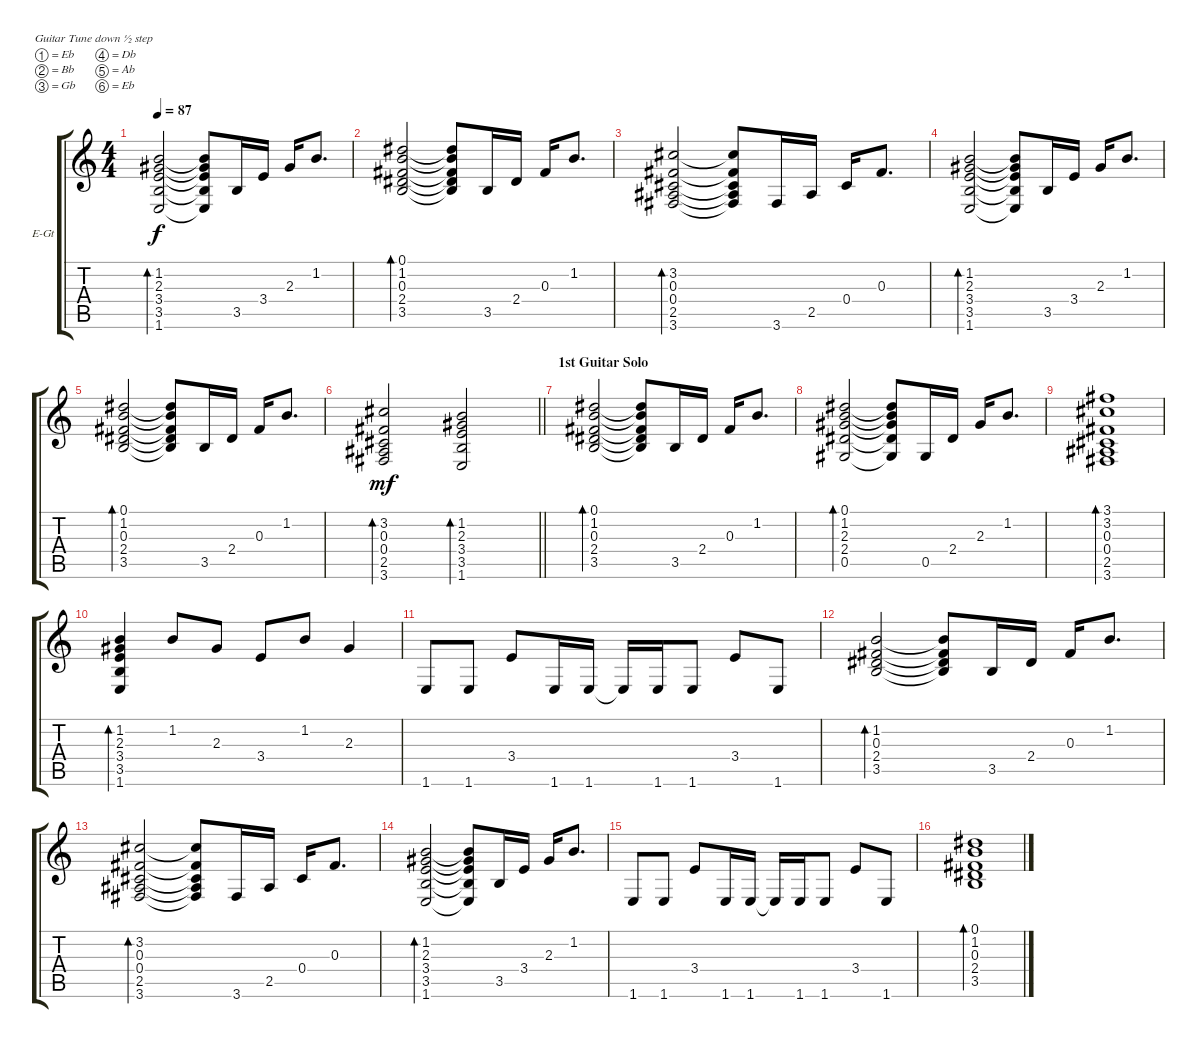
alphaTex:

\bracketExtendMode groupsimilarinstruments
\firstSystemTrackNameOrientation horizontal
\otherSystemsTrackNameOrientation horizontal
\track ("Slash (Clean Guitar)" "E-Gt") {instrument electricguitarclean}
\staff {score tabs}
\tuning (Eb4 Bb3 Gb3 Db3 Ab2 Eb2)
\ts (4 4)
\tempo 87
\clef g2
\ks c
(1.2 2.3 3.4 3.5 1.6).2{bd 120 dy f} (1.2{t} 2.3{t} 3.4{t} 3.5{t} 1.6{t}).8 3.5.16 3.4.16 2.3.16 1.2.8{d} |
(0.1 1.2 0.3 2.4 3.5).2{bd 120} (0.1{t} 1.2{t} 0.3{t} 2.4{t} 3.5{t}).8 3.5.16 2.4.16 0.3.16 1.2.8{d} |
(3.2 0.3 0.4 2.5 3.6).2{bd 120} (3.2{t} 0.3{t} 0.4{t} 2.5{t} 3.6{t}).8 3.6.16 2.5.16 0.4.16 0.3.8{d} |
(1.2 2.3 3.4 3.5 1.6).2{bd 120} (1.2{t} 2.3{t} 3.4{t} 3.5{t} 1.6{t}).8 3.5.16 3.4.16 2.3.16 1.2.8{d} |
(0.1 1.2 0.3 2.4 3.5).2{bd 120} (0.1{t} 1.2{t} 0.3{t} 2.4{t} 3.5{t}).8 3.5.16 2.4.16 0.3.16 1.2.8{d} |
\barLineRight lightlight
(3.2 0.3 0.4 2.5 3.6).2{bd 120 dy mf} (1.2 2.3 3.4 3.5 1.6).2{bd 120} |
\section ("" "1st Guitar Solo")
(0.1 1.2 0.3 2.4 3.5).2{bd 120} (0.1{t} 1.2{t} 0.3{t} 2.4{t} 3.5{t}).8 3.5.16 2.4.16 0.3.16 1.2.8{d} |
(0.1 1.2 2.3 2.4 0.5).2{bd 120} (0.1{t} 1.2{t} 2.3{t} 2.4{t} 0.5{t}).8 0.5.16 2.4.16 2.3.16 1.2.8{d} |
(3.1 3.2 0.3 0.4 2.5 3.6).1{bd 120} |
(1.2 2.3 3.4 3.5 1.6).4{bd 120} 1.2.8 2.3.8 3.4.8 1.2.8 2.3.4 |
1.6.8 1.6.8 3.4.8 1.6.16 1.6.16 1.6{t}.16 1.6.16 1.6.8 3.4.8 1.6.8 |
(1.2 0.3 2.4 3.5).2{bd 120} (1.2{t} 0.3{t} 2.4{t} 3.5{t}).8 3.5.16 2.4.16 0.3.16 1.2.8{d} |
(3.2 0.3 0.4 2.5 3.6).2{bd 120} (3.2{t} 0.3{t} 0.4{t} 2.5{t} 3.6{t}).8 3.6.16 2.5.16 0.4.16 0.3.8{d} |
(1.2 2.3 3.4 3.5 1.6).2{bd 120} (1.2{t} 2.3{t} 3.4{t} 3.5{t} 1.6{t}).8 3.5.16 3.4.16 2.3.16 1.2.8{d} |
1.6.8 1.6.8 3.4.8 1.6.16 1.6.16 1.6{t}.16 1.6.16 1.6.8 3.4.8 1.6.8 |
(0.1 1.2 0.3 2.4 3.5).1{bd 120}
